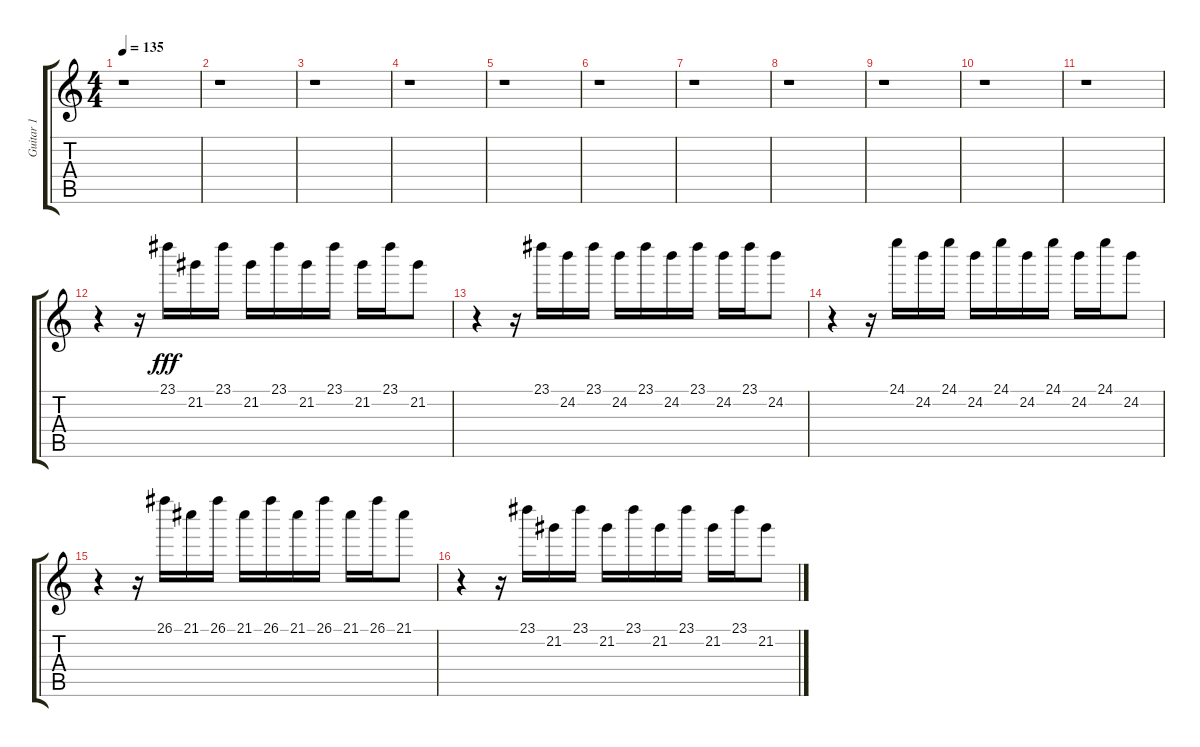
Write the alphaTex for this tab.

\track ("Guitar 1" "Guitar 1") {instrument acousticguitarsteel}
\staff {score tabs}
\tuning (E4 B3 G3 D3 A2 E2) {hide}
\ts (4 4)
\tempo 135
\clef g2
\ks c
r.1{dy fff} |
r.1 |
r.1 |
r.1 |
r.1 |
r.1 |
r.1 |
r.1 |
r.1 |
r.1 |
r.1 |
r.4 r.16 23.1.16 21.2.16 23.1.16 21.2.16 23.1.16 21.2.16 23.1.16 21.2.16 23.1.16 21.2.8 |
r.4 r.16 23.1.16 24.2.16 23.1.16 24.2.16 23.1.16 24.2.16 23.1.16 24.2.16 23.1.16 24.2.8 |
r.4 r.16 24.1.16 24.2.16 24.1.16 24.2.16 24.1.16 24.2.16 24.1.16 24.2.16 24.1.16 24.2.8 |
r.4 r.16 26.1.16 21.1.16 26.1.16 21.1.16 26.1.16 21.1.16 26.1.16 21.1.16 26.1.16 21.1.8 |
r.4 r.16 23.1.16 21.2.16 23.1.16 21.2.16 23.1.16 21.2.16 23.1.16 21.2.16 23.1.16 21.2.8
